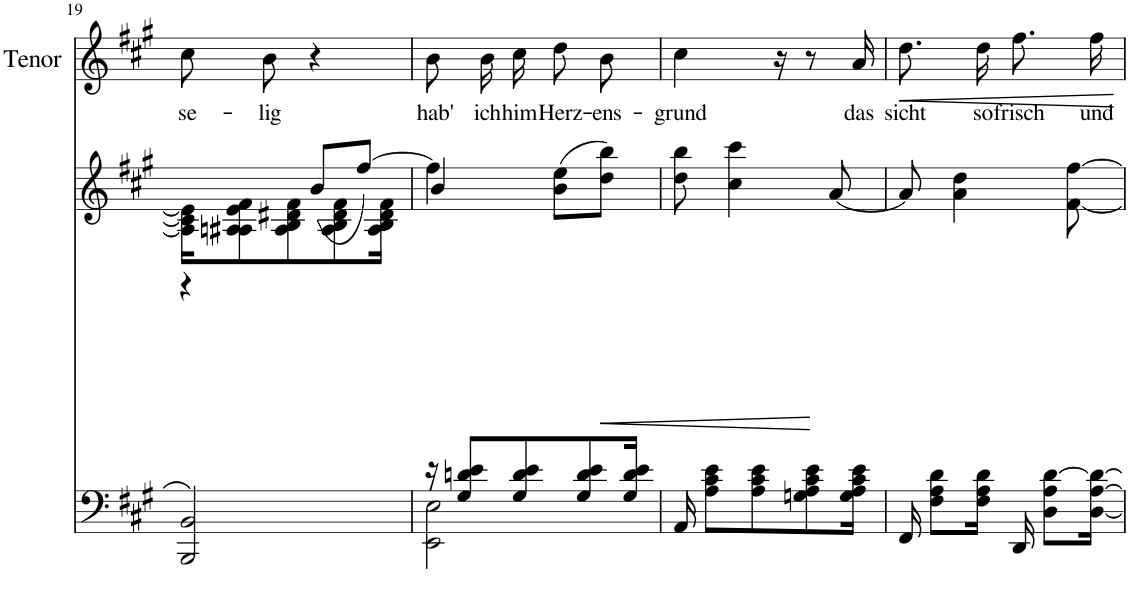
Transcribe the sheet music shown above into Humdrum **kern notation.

**kern	**kern	**dynam	**kern	**text	**dynam
*part3	*part2	*part2	*part1	*part1	*part1
*staff3	*staff2	*staff2	*staff1	*staff1	*staff1
*I"PianoL	*I"PianoR	*	*I"Tenor	*	*
*	*	*	*I'Tenor	*	*
!!LO:PB:g=z
*clefF4	*clefG2	*	*clefG2	*	*
*k[f#c#g#]	*k[f#c#g#]	*	*k[f#c#g#]	*	*
*M2/4	*M2/4	*	*M2/4	*	*
=19	=19	=19	=19	=19	=19
*	*^	*	*	*	*
!	!	!	!	!	!LO:LY:b	!
2BBB/ 2BB/	16A#\] 16c#\] 16e\]KL	4r	.	8cc#\L	se-	.
.	8An\ 8A#X\ 8e\ 8f#\	.	.	.	.	.
!	!	!	!	!	!LO:LY:b	!
.	.	.	.	8b\J	-lig	.
.	8A#\ 8B\ 8d#X\ 8f#\	.	.	.	.	.
.	.	(8b/L	.	4r	.	.
.	8A#\ 8B\ 8d#\ 8f#\	.	.	.	.	.
.	.	[8ff#/J)	.	.	.	.
.	16A#\ 16B\ 16d#\ 16f#\Jk	.	.	.	.	.
=20	=20	=20	=20	=20	=20	=20
*^	*	*	*	*	*	*
!	!	!	!	!	!	!LO:LY:b	!
16r	2EE\ 2E\	4b/	4ff#\]	.	8b\L	hab'	.
8G#/ 8dn/ 8e/L	.	.	.	.	.	.	.
!	!	!	!	!	!	!LO:LY:b	!
.	.	.	.	.	16b\L	ich	.
!	!	!	!	!	!	!LO:LY:b	!
8G#/ 8d/ 8e/	.	.	.	.	16cc#\JJ	him	.
!	!	!	!	!	!	!LO:LY:b	!
.	.	(8b\ 8ee\L	4ryy	.	8dd\L	Herz-	.
8G#/ 8d/ 8e/	.	.	.	.	.	.	.
!	!	!	!	!LO:HP:b	!	!LO:LY:b	!
.	.	8dd\ 8bb\J)	.	<	8b\J	-ens-	.
16G#/ 16d/ 16e/Jk	.	.	.	.	.	.	.
*v	*v	*	*	*	*	*	*
*	*v	*v	*	*	*	*
=21	=21	=21	=21	=21	=21
!	!	!	!	!LO:LY:b	!
16AA/	8dd\ 8bb\	.	4cc#\	-grund	.
8A\ 8c#\ 8e\L	.	.	.	.	.
.	4cc#\ 4ccc#\	[	.	.	.
8A\ 8c#\ 8e\	.	.	.	.	.
.	.	.	16r	.	.
8Gn\ 8A\ 8c#\ 8e\	.	.	8r	.	.
.	[8a/	.	.	.	.
!	!	!	!	!LO:LY:b	!
16G\ 16A\ 16c#\ 16e\Jk	.	.	16a/	das	.
=22	=22	=22	=22	=22	=22
!	!	!	!	!LO:LY:b	!LO:HP:b
16FF#/	8a/]	.	8.dd\L	sicht	<
8F#\ 8A\ 8d\L	.	.	.	.	.
.	4a\ 4dd\	.	.	.	.
!	!	!	!	!LO:LY:b	!
16F#\ 16A\ 16d\Jk	.	.	16dd\Jk	so	.
!	!	!	!	!LO:LY:b	!
16DD/	.	.	8.ff#\L	frisch	.
8D\ 8A\ [8d\L	.	.	.	.	.
.	[8f#\ [8ff#\	.	.	.	.
!	!	!	!	!LO:LY:b	!
[16D\ [16A\ 16d\_Jk	.	.	16ff#\Jk	und	.
.	.	.	.	.	[
=	=	=	=	=	=
*-	*-	*-	*-	*-	*-
